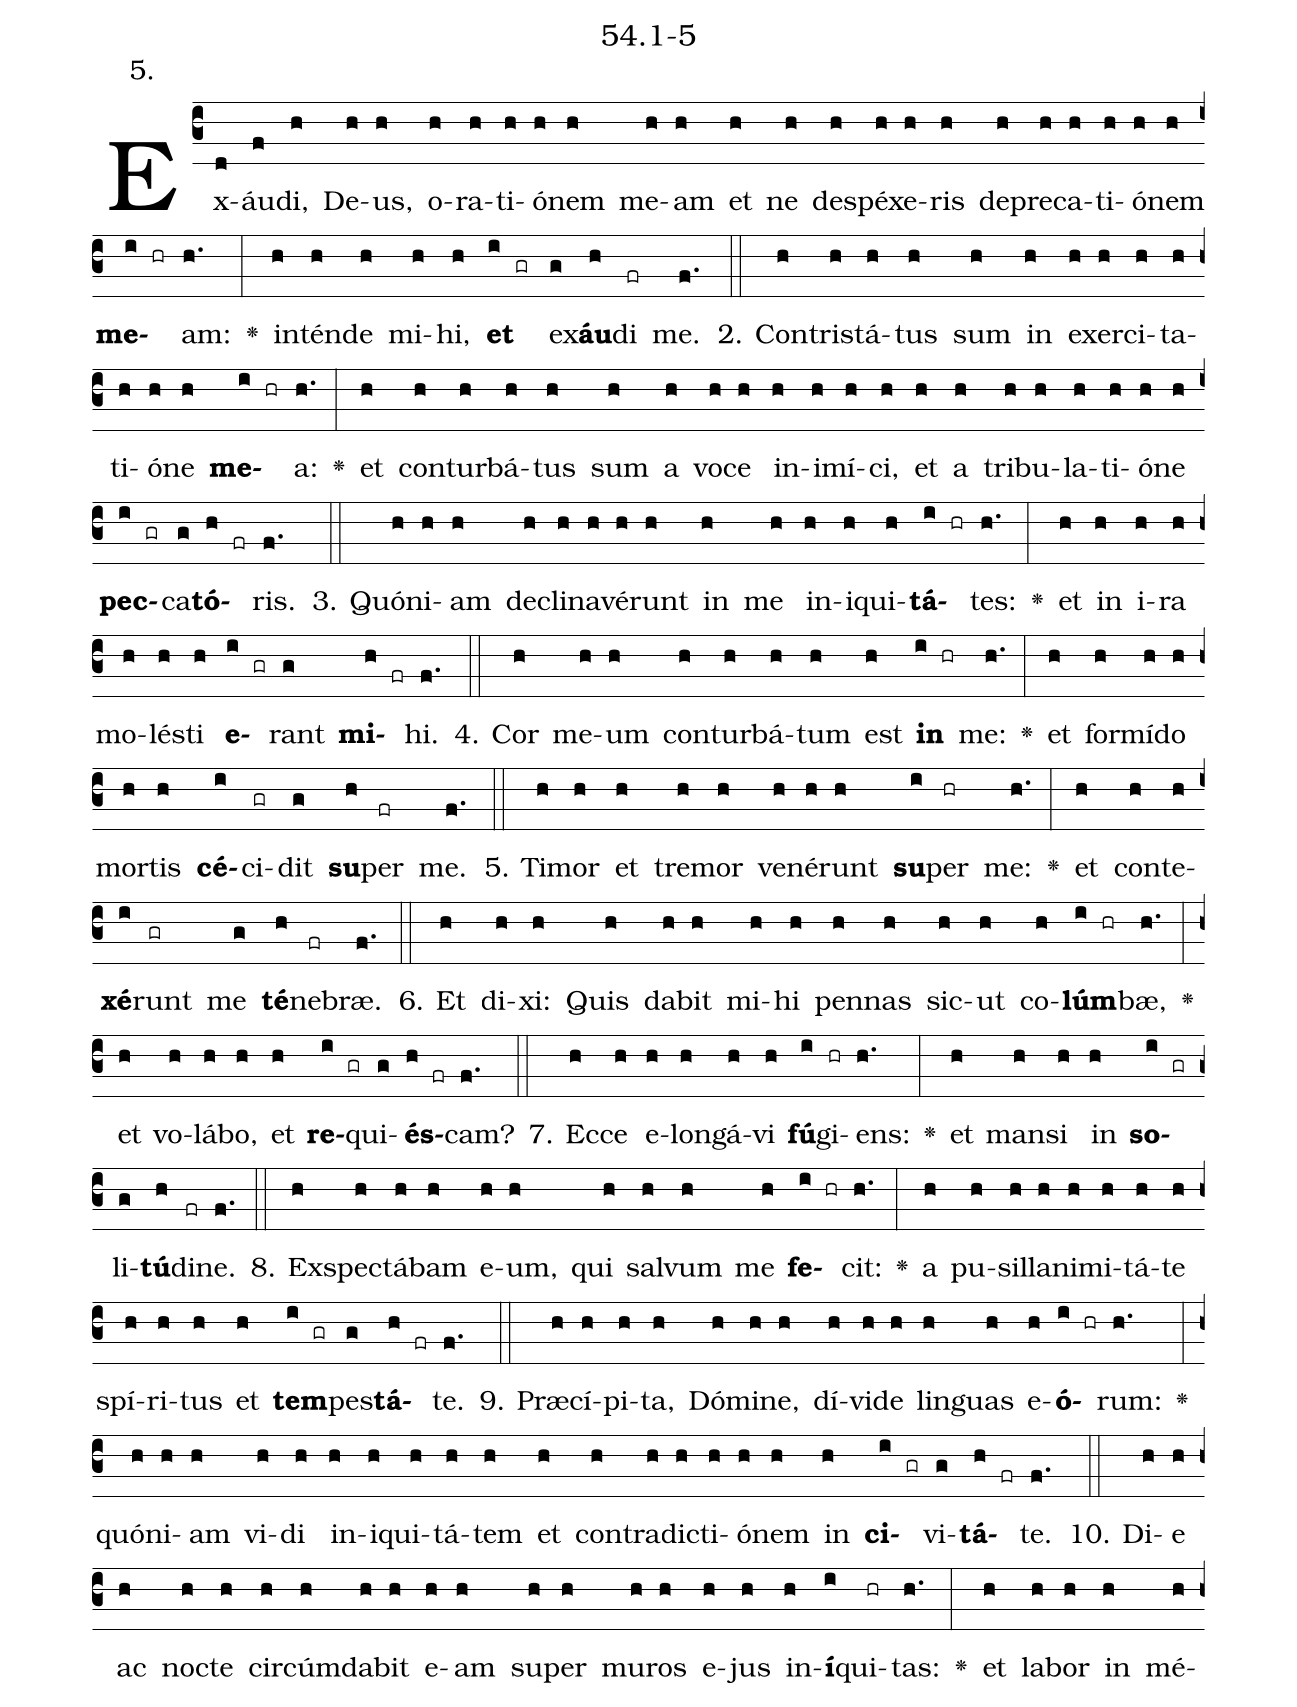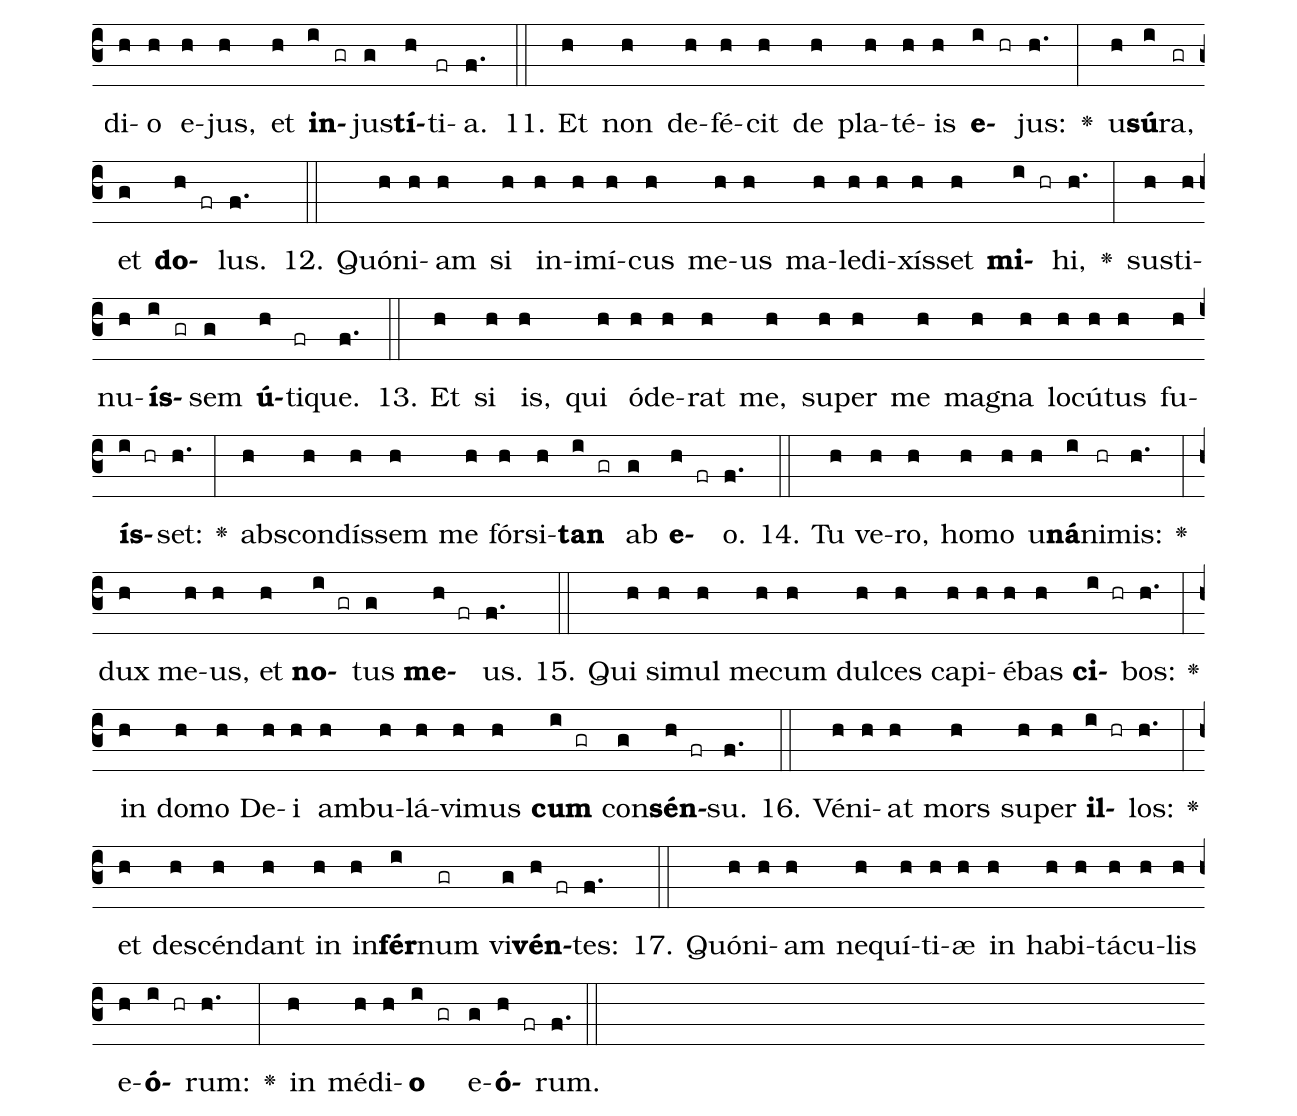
name: 54.1-5;
annotation: 5.;
%%
(c3)Ex(d)áu(f)di,(h) De(h)us,(h) o(h)ra(h)ti(h)ó(h)nem(h) me(h)am(h) et(h) ne(h) de(h)spé(h)xe(h)ris(h) de(h)pre(h)ca(h)ti(h)ó(h)nem(h) <b>me</b>(i hr)am:(h.) <v>\greheightstar</v>(:) in(h)tén(h)de(h) mi(h)hi,(h) <b>et</b>(i gr) ex(g)<b>áu</b>(h)di(fr) me.(f.) (::)
2. Con(h)tris(h)tá(h)tus(h) sum(h) in(h) ex(h)er(h)ci(h)ta(h)ti(h)ó(h)ne(h) <b>me</b>(i hr)a:(h.) <v>\greheightstar</v>(:) et(h) con(h)tur(h)bá(h)tus(h) sum(h) a(h) vo(h)ce(h) in(h)i(h)mí(h)ci,(h) et(h) a(h) tri(h)bu(h)la(h)ti(h)ó(h)ne(h) <b>pec</b>(i gr)ca(g)<b>tó</b>(h fr)ris.(f.) (::)
3. Quón(h)i(h)am(h) de(h)cli(h)na(h)vé(h)runt(h) in(h) me(h) in(h)i(h)qui(h)<b>tá</b>(i hr)tes:(h.) <v>\greheightstar</v>(:) et(h) in(h) i(h)ra(h) mo(h)lés(h)ti(h) <b>e</b>(i gr)rant(g) <b>mi</b>(h fr)hi.(f.) (::)
4. Cor(h) me(h)um(h) con(h)tur(h)bá(h)tum(h) est(h) <b>in</b>(i hr) me:(h.) <v>\greheightstar</v>(:) et(h) for(h)mí(h)do(h) mor(h)tis(h) <b>cé</b>(i)ci(gr)dit(g) <b>su</b>(h)per(fr) me.(f.) (::)
5. Ti(h)mor(h) et(h) tre(h)mor(h) ve(h)né(h)runt(h) <b>su</b>(i)per(hr) me:(h.) <v>\greheightstar</v>(:) et(h) con(h)te(h)<b>xé</b>(i)runt(gr) me(g) <b>té</b>(h)ne(fr)bræ.(f.) (::)
6. Et(h) di(h)xi:(h) Quis(h) da(h)bit(h) mi(h)hi(h) pen(h)nas(h) sic(h)ut(h) co(h)<b>lúm</b>(i hr)bæ,(h.) <v>\greheightstar</v>(:) et(h) vo(h)lá(h)bo,(h) et(h) <b>re</b>(i gr)qui(g)<b>és</b>(h fr)cam?(f.) (::)
7. Ec(h)ce(h) e(h)lon(h)gá(h)vi(h) <b>fú</b>(i)gi(hr)ens:(h.) <v>\greheightstar</v>(:) et(h) man(h)si(h) in(h) <b>so</b>(i gr)li(g)<b>tú</b>(h)di(fr)ne.(f.) (::)
8. Ex(h)spec(h)tá(h)bam(h) e(h)um,(h) qui(h) sal(h)vum(h) me(h) <b>fe</b>(i hr)cit:(h.) <v>\greheightstar</v>(:) a(h) pu(h)sil(h)la(h)ni(h)mi(h)tá(h)te(h) spí(h)ri(h)tus(h) et(h) <b>tem</b>(i gr)pes(g)<b>tá</b>(h fr)te.(f.) (::)
9. Præ(h)cí(h)pi(h)ta,(h) Dó(h)mi(h)ne,(h) dí(h)vi(h)de(h) lin(h)guas(h) e(h)<b>ó</b>(i hr)rum:(h.) <v>\greheightstar</v>(:) quón(h)i(h)am(h) vi(h)di(h) in(h)i(h)qui(h)tá(h)tem(h) et(h) con(h)tra(h)dic(h)ti(h)ó(h)nem(h) in(h) <b>ci</b>(i gr)vi(g)<b>tá</b>(h fr)te.(f.) (::)
10. Di(h)e(h) ac(h) noc(h)te(h) cir(h)cúm(h)da(h)bit(h) e(h)am(h) su(h)per(h) mu(h)ros(h) e(h)jus(h) in(h)<b>í</b>(i)qui(hr)tas:(h.) <v>\greheightstar</v>(:) et(h) la(h)bor(h) in(h) mé(h)di(h)o(h) e(h)jus,(h) et(h) <b>in</b>(i gr)jus(g)<b>tí</b>(h)ti(fr)a.(f.) (::)
11. Et(h) non(h) de(h)fé(h)cit(h) de(h) pla(h)té(h)is(h) <b>e</b>(i hr)jus:(h.) <v>\greheightstar</v>(:) u(h)<b>sú</b>(i)ra,(gr) et(g) <b>do</b>(h fr)lus.(f.) (::)
12. Quón(h)i(h)am(h) si(h) in(h)i(h)mí(h)cus(h) me(h)us(h) ma(h)le(h)di(h)xís(h)set(h) <b>mi</b>(i hr)hi,(h.) <v>\greheightstar</v>(:) sus(h)ti(h)nu(h)<b>ís</b>(i gr)sem(g) <b>ú</b>(h)ti(fr)que.(f.) (::)
13. Et(h) si(h) is,(h) qui(h) ó(h)de(h)rat(h) me,(h) su(h)per(h) me(h) ma(h)gna(h) lo(h)cú(h)tus(h) fu(h)<b>ís</b>(i hr)set:(h.) <v>\greheightstar</v>(:) abs(h)con(h)dís(h)sem(h) me(h) fór(h)si(h)<b>tan</b>(i gr) ab(g) <b>e</b>(h fr)o.(f.) (::)
14. Tu(h) ve(h)ro,(h) ho(h)mo(h) u(h)<b>ná</b>(i)ni(hr)mis:(h.) <v>\greheightstar</v>(:) dux(h) me(h)us,(h) et(h) <b>no</b>(i gr)tus(g) <b>me</b>(h fr)us.(f.) (::)
15. Qui(h) si(h)mul(h) me(h)cum(h) dul(h)ces(h) ca(h)pi(h)é(h)bas(h) <b>ci</b>(i hr)bos:(h.) <v>\greheightstar</v>(:) in(h) do(h)mo(h) De(h)i(h) am(h)bu(h)lá(h)vi(h)mus(h) <b>cum</b>(i gr) con(g)<b>sén</b>(h fr)su.(f.) (::)
16. Vé(h)ni(h)at(h) mors(h) su(h)per(h) <b>il</b>(i hr)los:(h.) <v>\greheightstar</v>(:) et(h) de(h)scén(h)dant(h) in(h) in(h)<b>fér</b>(i)num(gr) vi(g)<b>vén</b>(h fr)tes:(f.) (::)
17. Quón(h)i(h)am(h) ne(h)quí(h)ti(h)æ(h) in(h) ha(h)bi(h)tá(h)cu(h)lis(h) e(h)<b>ó</b>(i hr)rum:(h.) <v>\greheightstar</v>(:) in(h) mé(h)di(h)<b>o</b>(i gr) e(g)<b>ó</b>(h fr)rum.(f.) (::)
